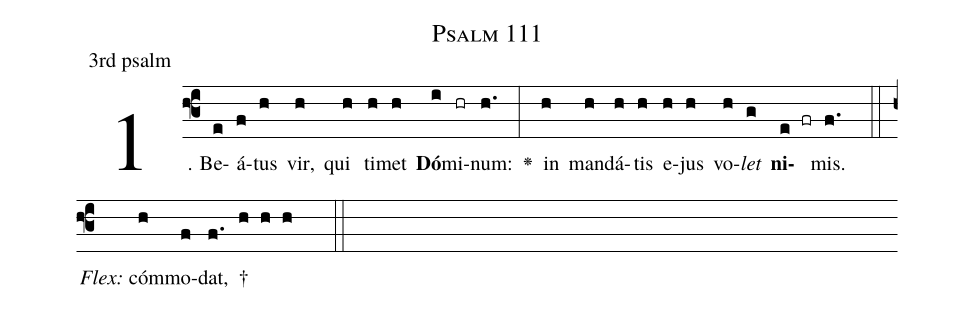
name: Psalm 111;
office-part: 3rd psalm;
%%
% The syntax in this part is called gabc. Please refer to http://home.gna.org/gregorio/gabc/#basis

(f3)1. Be(e)á(f)tus(h) vir,(h) qui(h) ti(h)met(h) <b>Dó</b>(i)mi(hr)num:(h.) <v>\greheightstar</v>(:) in(h) man(h)dá(h)tis(h) e(h)jus(h) vo(h)<i>let</i>(g) <b>ni</b>(e fr)mis.(f.) (::)
<i>Flex:</i>~c{ó}m(h)mo(f)dat,(f.) †(h h h  ::)

%E(h) u(h) o(h) u(g) a(e) e.(f.) (::)
